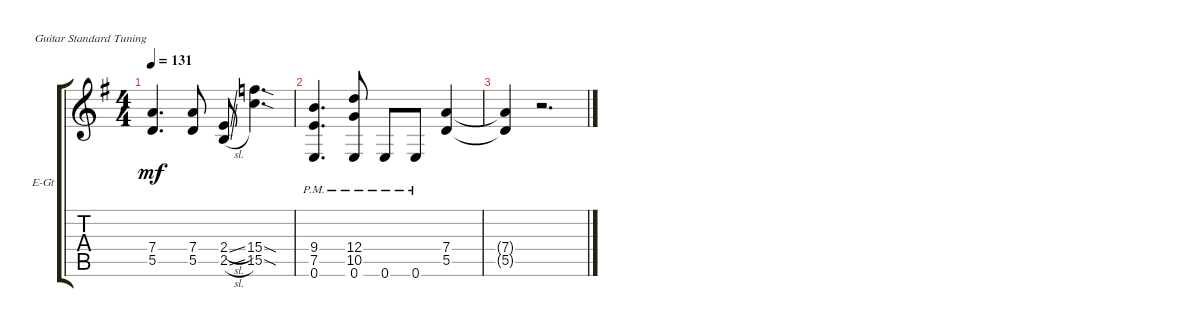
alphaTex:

\defaultSystemsLayout 4
\bracketExtendMode groupsimilarinstruments
\firstSystemTrackNameOrientation horizontal
\otherSystemsTrackNameOrientation horizontal
\track ("Electric Guitar" "E-Gt") {instrument overdrivenguitar}
\staff {score tabs}
\tuning (E4 B3 G3 D3 A2 E2)
\ts (4 4)
\tempo 131
\clef g2
\ks eminor
(5.5{t} 7.4{t}).4{d dy mf} (7.4 5.5).8 (2.4{sl} 2.5{sl}).8 (15.5{sod} 15.4{sod}).4{d} |
(0.6{pm} 7.5 9.4).4{d} (12.4 10.5 0.6{pm}).8 0.6{pm}.8 0.6{pm}.8 (5.5 7.4).4 |
(5.5{t} 7.4{t}).4 r.2{d}
